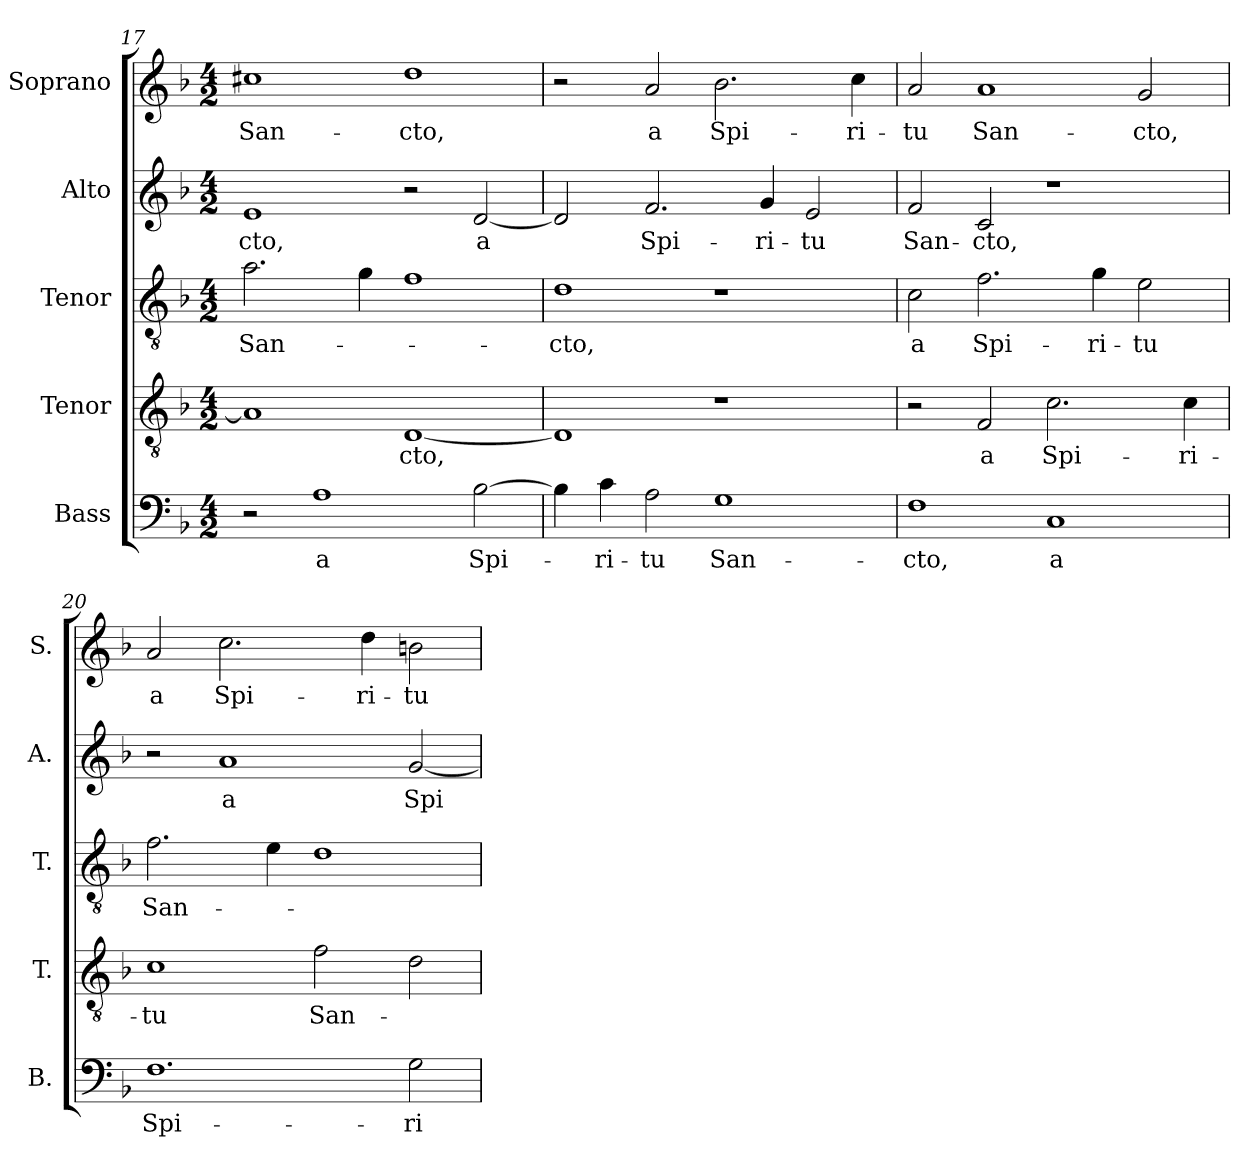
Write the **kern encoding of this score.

**kern	**text	**kern	**text	**kern	**text	**kern	**text	**kern	**text
*part5	*part5	*part4	*part4	*part3	*part3	*part2	*part2	*part1	*part1
*staff5	*staff5	*staff4	*staff4	*staff3	*staff3	*staff2	*staff2	*staff1	*staff1
*I"Bass	*	*I"Tenor	*	*I"Tenor	*	*I"Alto	*	*I"Soprano	*
*I'B.	*	*I'T.	*	*I'T.	*	*I'A.	*	*I'S.	*
!!LO:PB:g=z
*clefF4	*	*clefGv2	*	*clefGv2	*	*clefG2	*	*clefG2	*
*	*	*ITrd7c12	*	*ITrd7c12	*	*	*	*	*
*k[b-]	*	*k[b-]	*	*k[b-]	*	*k[b-]	*	*k[b-]	*
*F:	*	*F:	*	*F:	*	*F:	*	*F:	*
*M4/2	*	*M4/2	*	*M4/2	*	*M4/2	*	*M4/2	*
=17	=17	=17	=17	=17	=17	=17	=17	=17	=17
!	!	!	!	!	!LO:LY:b:color=#000000	!	!	!	!
!	!	!	!	!	!	!	!LO:LY:b:color=#000000	!	!
!	!	!	!	!	!	!	!	!	!LO:LY:b:color=#000000
2r	.	1AAi]	.	2.Ai\	San-	1ei	-cto,	1cc#Xi	San-
!	!LO:LY:b:color=#000000	!	!	!	!	!	!	!	!
1Ai	a	.	.	.	.	.	.	.	.
.	.	.	.	4Gi\	.	.	.	.	.
!	!	!	!LO:LY:b:color=#000000	!	!	!	!	!	!
!	!	!	!	!	!	!	!	!	!LO:LY:b:color=#000000
.	.	[1DDi	-cto,	1Fi	.	2r	.	1ddi	-cto,
!	!LO:LY:b:color=#000000	!	!	!	!	!	!	!	!
!	!	!	!	!	!	!	!LO:LY:b:color=#000000	!	!
[2B-i\	Spi-	.	.	.	.	[2di/	a	.	.
=18	=18	=18	=18	=18	=18	=18	=18	=18	=18
!	!	!	!	!	!LO:LY:b:color=#000000	!	!	!	!
4B-i\]	.	1DDi]	.	1Di	-cto,	2di/]	.	2r	.
!	!LO:LY:b:color=#000000	!	!	!	!	!	!	!	!
4ci\	-ri-	.	.	.	.	.	.	.	.
!	!LO:LY:b:color=#000000	!	!	!	!	!	!	!	!
!	!	!	!	!	!	!	!LO:LY:b:color=#000000	!	!
!	!	!	!	!	!	!	!	!	!LO:LY:b:color=#000000
2Ai\	-tu	.	.	.	.	2.fi/	Spi-	2ai/	a
!	!LO:LY:b:color=#000000	!	!	!	!	!	!	!	!
!	!	!	!	!	!	!	!	!	!LO:LY:b:color=#000000
1Gi	San-	1r	.	1r	.	.	.	2.b-i\	Spi-
!	!	!	!	!	!	!	!LO:LY:b:color=#000000	!	!
.	.	.	.	.	.	4gi/	-ri-	.	.
!	!	!	!	!	!	!	!LO:LY:b:color=#000000	!	!
.	.	.	.	.	.	2ei/	-tu	.	.
!	!	!	!	!	!	!	!	!	!LO:LY:b:color=#000000
.	.	.	.	.	.	.	.	4cci\	-ri-
=19	=19	=19	=19	=19	=19	=19	=19	=19	=19
!	!LO:LY:b:color=#000000	!	!	!	!	!	!	!	!
!	!	!	!	!	!LO:LY:b:color=#000000	!	!	!	!
!	!	!	!	!	!	!	!LO:LY:b:color=#000000	!	!
!	!	!	!	!	!	!	!	!	!LO:LY:b:color=#000000
1Fi	-cto,	2r	.	2Ci\	a	2fi/	San-	2ai/	-tu
!	!	!	!LO:LY:b:color=#000000	!	!	!	!	!	!
!	!	!	!	!	!LO:LY:b:color=#000000	!	!	!	!
!	!	!	!	!	!	!	!LO:LY:b:color=#000000	!	!
!	!	!	!	!	!	!	!	!	!LO:LY:b:color=#000000
.	.	2FFi/	a	2.Fi\	Spi-	2ci/	-cto,	1ai	San-
!	!LO:LY:b:color=#000000	!	!	!	!	!	!	!	!
!	!	!	!LO:LY:b:color=#000000	!	!	!	!	!	!
1Ci	a	2.Ci\	Spi-	.	.	1r	.	.	.
!	!	!	!	!	!LO:LY:b:color=#000000	!	!	!	!
.	.	.	.	4Gi\	-ri-	.	.	.	.
!	!	!	!	!	!LO:LY:b:color=#000000	!	!	!	!
!	!	!	!	!	!	!	!	!	!LO:LY:b:color=#000000
.	.	.	.	2Ei\	-tu	.	.	2gi/	-cto,
!	!	!	!LO:LY:b:color=#000000	!	!	!	!	!	!
.	.	4Ci\	-ri-	.	.	.	.	.	.
=20	=20	=20	=20	=20	=20	=20	=20	=20	=20
!	!LO:LY:b:color=#000000	!	!	!	!	!	!	!	!
!	!	!	!LO:LY:b:color=#000000	!	!	!	!	!	!
!	!	!	!	!	!LO:LY:b:color=#000000	!	!	!	!
!	!	!	!	!	!	!	!	!	!LO:LY:b:color=#000000
1.Fi	Spi-	1Ci	-tu	2.Fi\	San-	2r	.	2ai/	a
!	!	!	!	!	!	!	!LO:LY:b:color=#000000	!	!
!	!	!	!	!	!	!	!	!	!LO:LY:b:color=#000000
.	.	.	.	.	.	1ai	a	2.cci\	Spi-
.	.	.	.	4Ei\	.	.	.	.	.
!	!	!	!LO:LY:b:color=#000000	!	!	!	!	!	!
.	.	2Fi\	San-	1Di	.	.	.	.	.
!	!	!	!	!	!	!	!	!	!LO:LY:b:color=#000000
.	.	.	.	.	.	.	.	4ddi\	-ri-
!	!LO:LY:b:color=#000000	!	!	!	!	!	!	!	!
!	!	!	!	!	!	!	!LO:LY:b:color=#000000	!	!
!	!	!	!	!	!	!	!	!	!LO:LY:b:color=#000000
2Gi\	-ri-	2Di\	.	.	.	[2gi/	Spi-	2bni\	-tu
=	=	=	=	=	=	=	=	=	=
*-	*-	*-	*-	*-	*-	*-	*-	*-	*-
